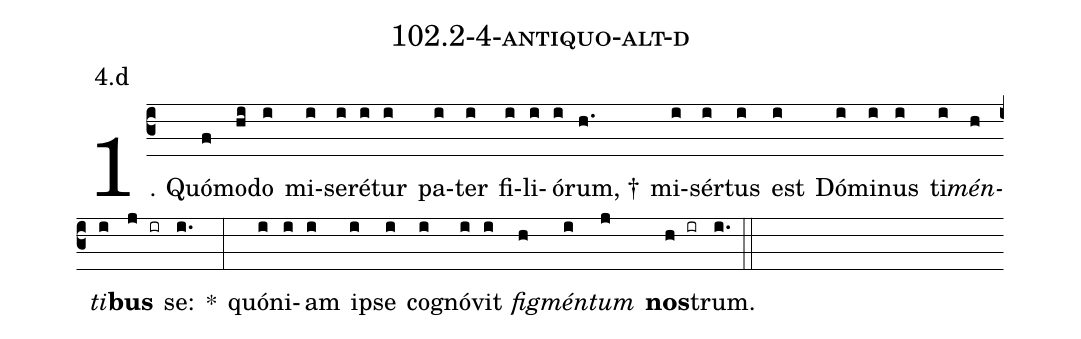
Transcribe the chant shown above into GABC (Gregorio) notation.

name: 102.2-4-antiquo-alt-d;
annotation: 4.d;
%%
(c3)1. Quó(f)mo(hi)do(i) mi(i)se(i)ré(i)tur(i) pa(i)ter(i) fi(i)li(i)ó(i)rum, †(h.) mi(i)sér(i)tus(i) est(i) Dó(i)mi(i)nus(i) ti(i)<i>mén</i>(h)<i>ti</i>(i)<b>bus</b>(j ir) se:(i.) *(:) quón(i)i(i)am(i) ip(i)se(i) co(i)gnó(i)vit(i) <i>fig</i>(h)<i>mén</i>(i)<i>tum</i>(j) <b>nos</b>(h ir)trum.(i.) (::)
